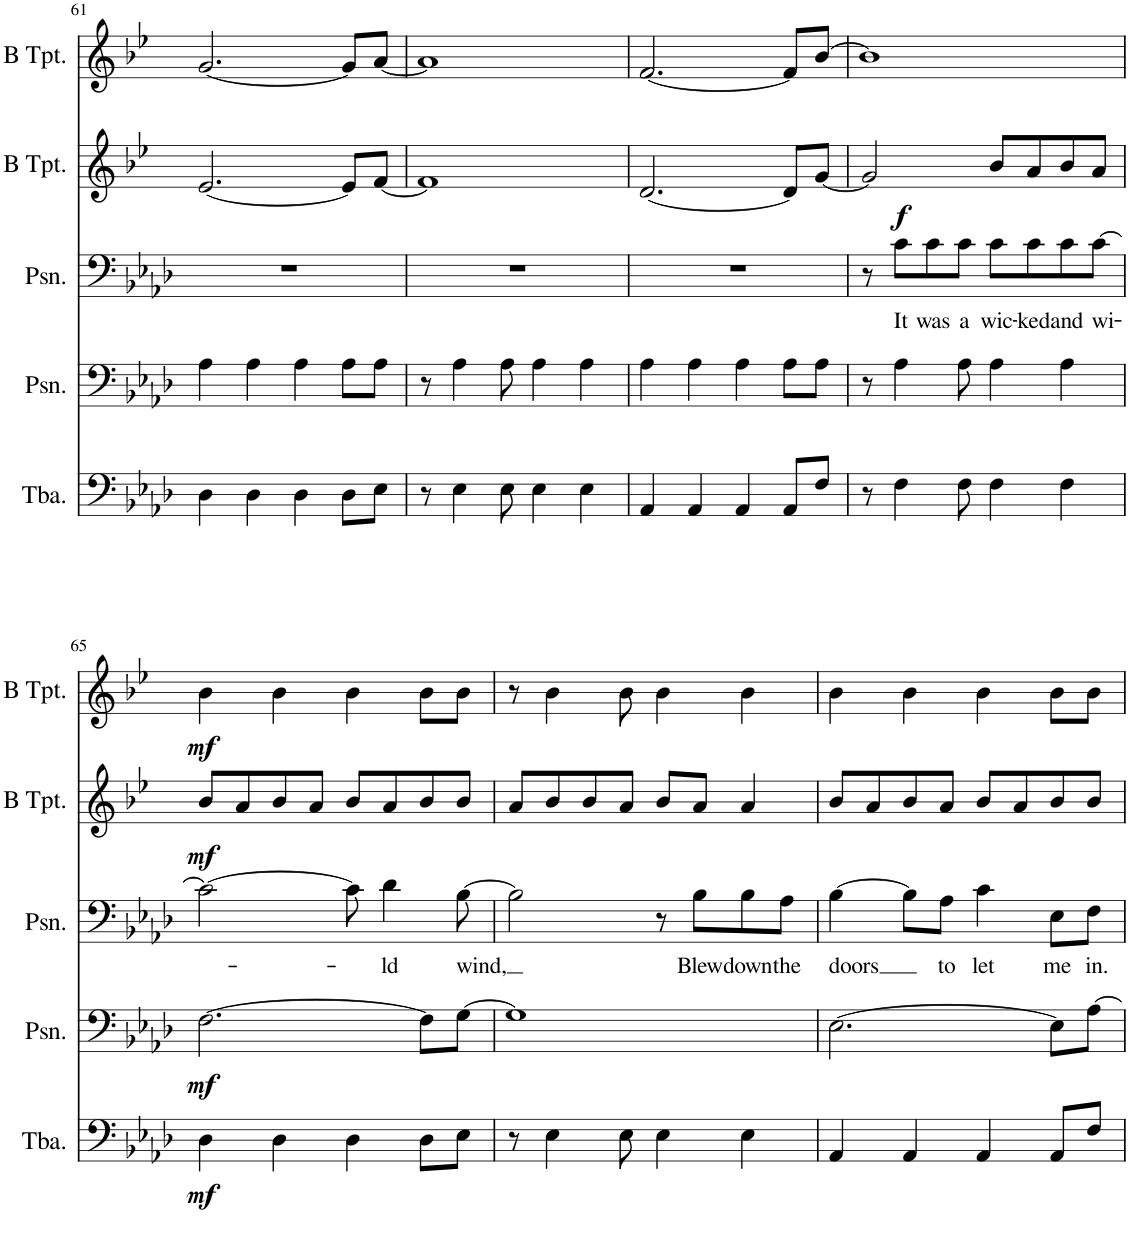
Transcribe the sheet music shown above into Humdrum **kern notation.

**kern	**dynam	**kern	**dynam	**kern	**text	**dynam	**kern	**dynam	**kern	**dynam
*part5	*part5	*part4	*part4	*part3	*part3	*part3	*part2	*part2	*part1	*part1
*staff5	*staff5	*staff4	*staff4	*staff3	*staff3	*staff3	*staff2	*staff2	*staff1	*staff1
*I"Tuba	*	*I"Posaune	*	*I"Posaune	*	*	*I"Trompete in B	*	*I"Trompete in B	*
*I'Tba.	*	*I'Psn.	*	*I'Psn.	*	*	*	*	*	*
!!LO:PB:g=z
*clefF4	*	*clefF4	*	*clefF4	*	*	*clefG2	*	*clefG2	*
*	*	*	*	*	*	*	*Trd1c2	*	*Trd1c2	*
*k[b-e-a-d-]	*	*k[b-e-a-d-]	*	*k[b-e-a-d-]	*	*	*k[b-e-]	*	*k[b-e-]	*
*M4/4	*	*M4/4	*	*M4/4	*	*	*M4/4	*	*M4/4	*
=61	=61	=61	=61	=61	=61	=61	=61	=61	=61	=61
4D-\	.	4A-\	.	1r	.	.	[2.e-/	.	[2.g/	.
4D-\	.	4A-\	.	.	.	.	.	.	.	.
4D-\	.	4A-\	.	.	.	.	.	.	.	.
8D-\L	.	8A-\L	.	.	.	.	8e-/L]	.	8g/L]	.
8E-\J	.	8A-\J	.	.	.	.	[8f/J	.	[8a/J	.
=62	=62	=62	=62	=62	=62	=62	=62	=62	=62	=62
8r	.	8r	.	1r	.	.	1f]	.	1a]	.
4E-\	.	4A-\	.	.	.	.	.	.	.	.
8E-\	.	8A-\	.	.	.	.	.	.	.	.
4E-\	.	4A-\	.	.	.	.	.	.	.	.
4E-\	.	4A-\	.	.	.	.	.	.	.	.
=63	=63	=63	=63	=63	=63	=63	=63	=63	=63	=63
4AA-/	.	4A-\	.	1r	.	.	[2.d/	.	[2.f/	.
4AA-/	.	4A-\	.	.	.	.	.	.	.	.
4AA-/	.	4A-\	.	.	.	.	.	.	.	.
8AA-/L	.	8A-\L	.	.	.	.	8d/L]	.	8f/L]	.
8F/J	.	8A-\J	.	.	.	.	[8g/J	.	[8b-/J	.
=64	=64	=64	=64	=64	=64	=64	=64	=64	=64	=64
8r	.	8r	.	8r	.	.	2g/]	.	1b-]	.
!	!	!	!	!	!LO:LY:b	!LO:DY:a	!	!	!	!
4F\	.	4A-\	.	8c\L	It	f	.	.	.	.
!	!	!	!	!	!LO:LY:b	!	!	!	!	!
.	.	.	.	8c\	was	.	.	.	.	.
!	!	!	!	!	!LO:LY:b	!	!	!	!	!
8F\	.	8A-\	.	8c\J	a	.	.	.	.	.
!	!	!	!	!	!LO:LY:b	!	!	!	!	!
4F\	.	4A-\	.	8c\L	wic-	.	8b-/L	.	.	.
!	!	!	!	!	!LO:LY:b	!	!	!	!	!
.	.	.	.	8c\	-ked	.	8a/	.	.	.
!	!	!	!	!	!LO:LY:b	!	!	!	!	!
4F\	.	4A-\	.	8c\	and	.	8b-/	.	.	.
!	!	!	!	!	!LO:LY:b	!	!	!	!	!
.	.	.	.	[8c\J	wi-	.	8a/J	.	.	.
!!LO:LB:g=z
=65	=65	=65	=65	=65	=65	=65	=65	=65	=65	=65
!	!LO:DY:b	!	!LO:DY:b	!	!	!	!	!LO:DY:b	!	!LO:DY:b
4D-\	mf	[2.F\	mf	2c\_	.	.	8b-/L	mf	4b-\	mf
.	.	.	.	.	.	.	8a/	.	.	.
4D-\	.	.	.	.	.	.	8b-/	.	4b-\	.
.	.	.	.	.	.	.	8a/J	.	.	.
4D-\	.	.	.	8c\]	.	.	8b-/L	.	4b-\	.
!	!	!	!	!	!LO:LY:b	!	!	!	!	!
.	.	.	.	4d-\	-ld	.	8a/	.	.	.
8D-\L	.	8F\L]	.	.	.	.	8b-/	.	8b-\L	.
!	!	!	!	!	!LO:LY:b	!	!	!	!	!
8E-\J	.	[8G\J	.	[8B-\	wind,	.	8b-/J	.	8b-\J	.
=66	=66	=66	=66	=66	=66	=66	=66	=66	=66	=66
8r	.	1G]	.	2B-\]	.	.	8a/L	.	8r	.
4E-\	.	.	.	.	.	.	8b-/	.	4b-\	.
.	.	.	.	.	.	.	8b-/	.	.	.
8E-\	.	.	.	.	.	.	8a/J	.	8b-\	.
4E-\	.	.	.	8r	.	.	8b-/L	.	4b-\	.
!	!	!	!	!	!LO:LY:b	!	!	!	!	!
.	.	.	.	8B-\L	Blew	.	8a/J	.	.	.
!	!	!	!	!	!LO:LY:b	!	!	!	!	!
4E-\	.	.	.	8B-\	down	.	4a/	.	4b-\	.
!	!	!	!	!	!LO:LY:b	!	!	!	!	!
.	.	.	.	8A-\J	the	.	.	.	.	.
=67	=67	=67	=67	=67	=67	=67	=67	=67	=67	=67
!	!	!	!	!	!LO:LY:b	!	!	!	!	!
4AA-/	.	[2.E-\	.	[4B-\	doors	.	8b-/L	.	4b-\	.
.	.	.	.	.	.	.	8a/	.	.	.
4AA-/	.	.	.	8B-\L]	.	.	8b-/	.	4b-\	.
!	!	!	!	!	!LO:LY:b	!	!	!	!	!
.	.	.	.	8A-\J	to	.	8a/J	.	.	.
!	!	!	!	!	!LO:LY:b	!	!	!	!	!
4AA-/	.	.	.	4c\	let	.	8b-/L	.	4b-\	.
.	.	.	.	.	.	.	8a/	.	.	.
!	!	!	!	!	!LO:LY:b	!	!	!	!	!
8AA-/L	.	8E-\L]	.	8E-\L	me	.	8b-/	.	8b-\L	.
!	!	!	!	!	!LO:LY:b	!	!	!	!	!
8F/J	.	[8A-\J	.	8F\J	in.	.	8b-/J	.	8b-\J	.
=	=	=	=	=	=	=	=	=	=	=
*-	*-	*-	*-	*-	*-	*-	*-	*-	*-	*-
